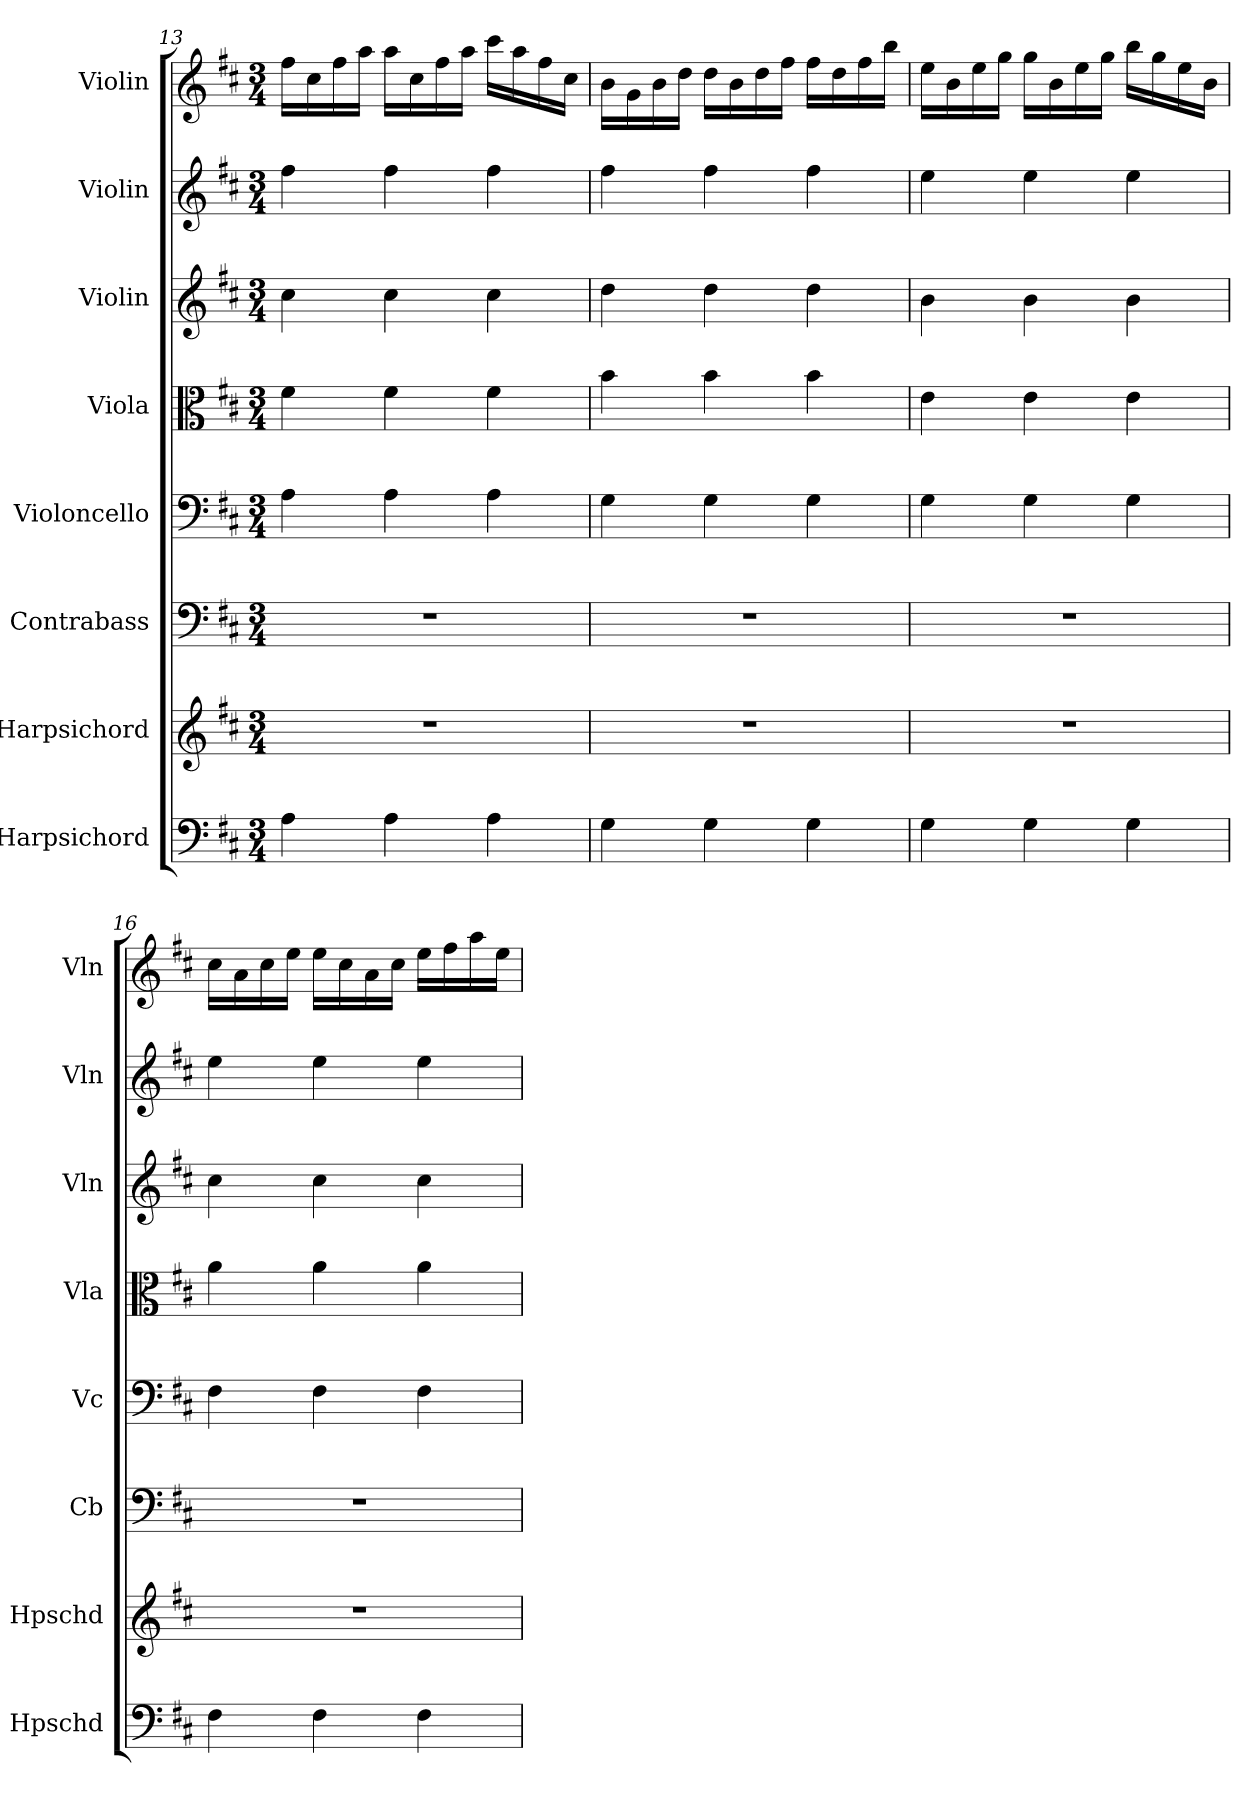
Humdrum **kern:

**kern	**kern	**kern	**kern	**kern	**kern	**kern	**kern
*part8	*part7	*part6	*part5	*part4	*part3	*part2	*part1
*staff8	*staff7	*staff6	*staff5	*staff4	*staff3	*staff2	*staff1
*I"Harpsichord	*I"Harpsichord	*I"Contrabass	*I"Violoncello	*I"Viola	*I"Violin	*I"Violin	*I"Violin
*I'Hpschd	*I'Hpschd	*I'Cb	*I'Vc	*I'Vla	*I'Vln	*I'Vln	*I'Vln
*clefF4	*clefG2	*clefF4	*clefF4	*clefC3	*clefG2	*clefG2	*clefG2
*k[f#c#]	*k[f#c#]	*k[f#c#]	*k[f#c#]	*k[f#c#]	*k[f#c#]	*k[f#c#]	*k[f#c#]
*M3/4	*M3/4	*M3/4	*M3/4	*M3/4	*M3/4	*M3/4	*M3/4
=13	=13	=13	=13	=13	=13	=13	=13
4A\	2.r	2.r	4A\	4f#\	4cc#\	4ff#\	16ff#\LL
.	.	.	.	.	.	.	16cc#\
.	.	.	.	.	.	.	16ff#\
.	.	.	.	.	.	.	16aa\JJ
4A\	.	.	4A\	4f#\	4cc#\	4ff#\	16aa\LL
.	.	.	.	.	.	.	16cc#\
.	.	.	.	.	.	.	16ff#\
.	.	.	.	.	.	.	16aa\JJ
4A\	.	.	4A\	4f#\	4cc#\	4ff#\	16ccc#\LL
.	.	.	.	.	.	.	16aa\
.	.	.	.	.	.	.	16ff#\
.	.	.	.	.	.	.	16cc#\JJ
=14	=14	=14	=14	=14	=14	=14	=14
4G\	2.r	2.r	4G\	4b\	4dd\	4ff#\	16b\LL
.	.	.	.	.	.	.	16g\
.	.	.	.	.	.	.	16b\
.	.	.	.	.	.	.	16dd\JJ
4G\	.	.	4G\	4b\	4dd\	4ff#\	16dd\LL
.	.	.	.	.	.	.	16b\
.	.	.	.	.	.	.	16dd\
.	.	.	.	.	.	.	16ff#\JJ
4G\	.	.	4G\	4b\	4dd\	4ff#\	16ff#\LL
.	.	.	.	.	.	.	16dd\
.	.	.	.	.	.	.	16ff#\
.	.	.	.	.	.	.	16bb\JJ
=15	=15	=15	=15	=15	=15	=15	=15
4G\	2.r	2.r	4G\	4e\	4b\	4ee\	16ee\LL
.	.	.	.	.	.	.	16b\
.	.	.	.	.	.	.	16ee\
.	.	.	.	.	.	.	16gg\JJ
4G\	.	.	4G\	4e\	4b\	4ee\	16gg\LL
.	.	.	.	.	.	.	16b\
.	.	.	.	.	.	.	16ee\
.	.	.	.	.	.	.	16gg\JJ
4G\	.	.	4G\	4e\	4b\	4ee\	16bb\LL
.	.	.	.	.	.	.	16gg\
.	.	.	.	.	.	.	16ee\
.	.	.	.	.	.	.	16b\JJ
=16	=16	=16	=16	=16	=16	=16	=16
4F#\	2.r	2.r	4F#\	4a\	4cc#\	4ee\	16cc#\LL
.	.	.	.	.	.	.	16a\
.	.	.	.	.	.	.	16cc#\
.	.	.	.	.	.	.	16ee\JJ
4F#\	.	.	4F#\	4a\	4cc#\	4ee\	16ee\LL
.	.	.	.	.	.	.	16cc#\
.	.	.	.	.	.	.	16a\
.	.	.	.	.	.	.	16cc#\JJ
4F#\	.	.	4F#\	4a\	4cc#\	4ee\	16ee\LL
.	.	.	.	.	.	.	16ff#\
.	.	.	.	.	.	.	16aa\
.	.	.	.	.	.	.	16ee\JJ
=	=	=	=	=	=	=	=
*-	*-	*-	*-	*-	*-	*-	*-
